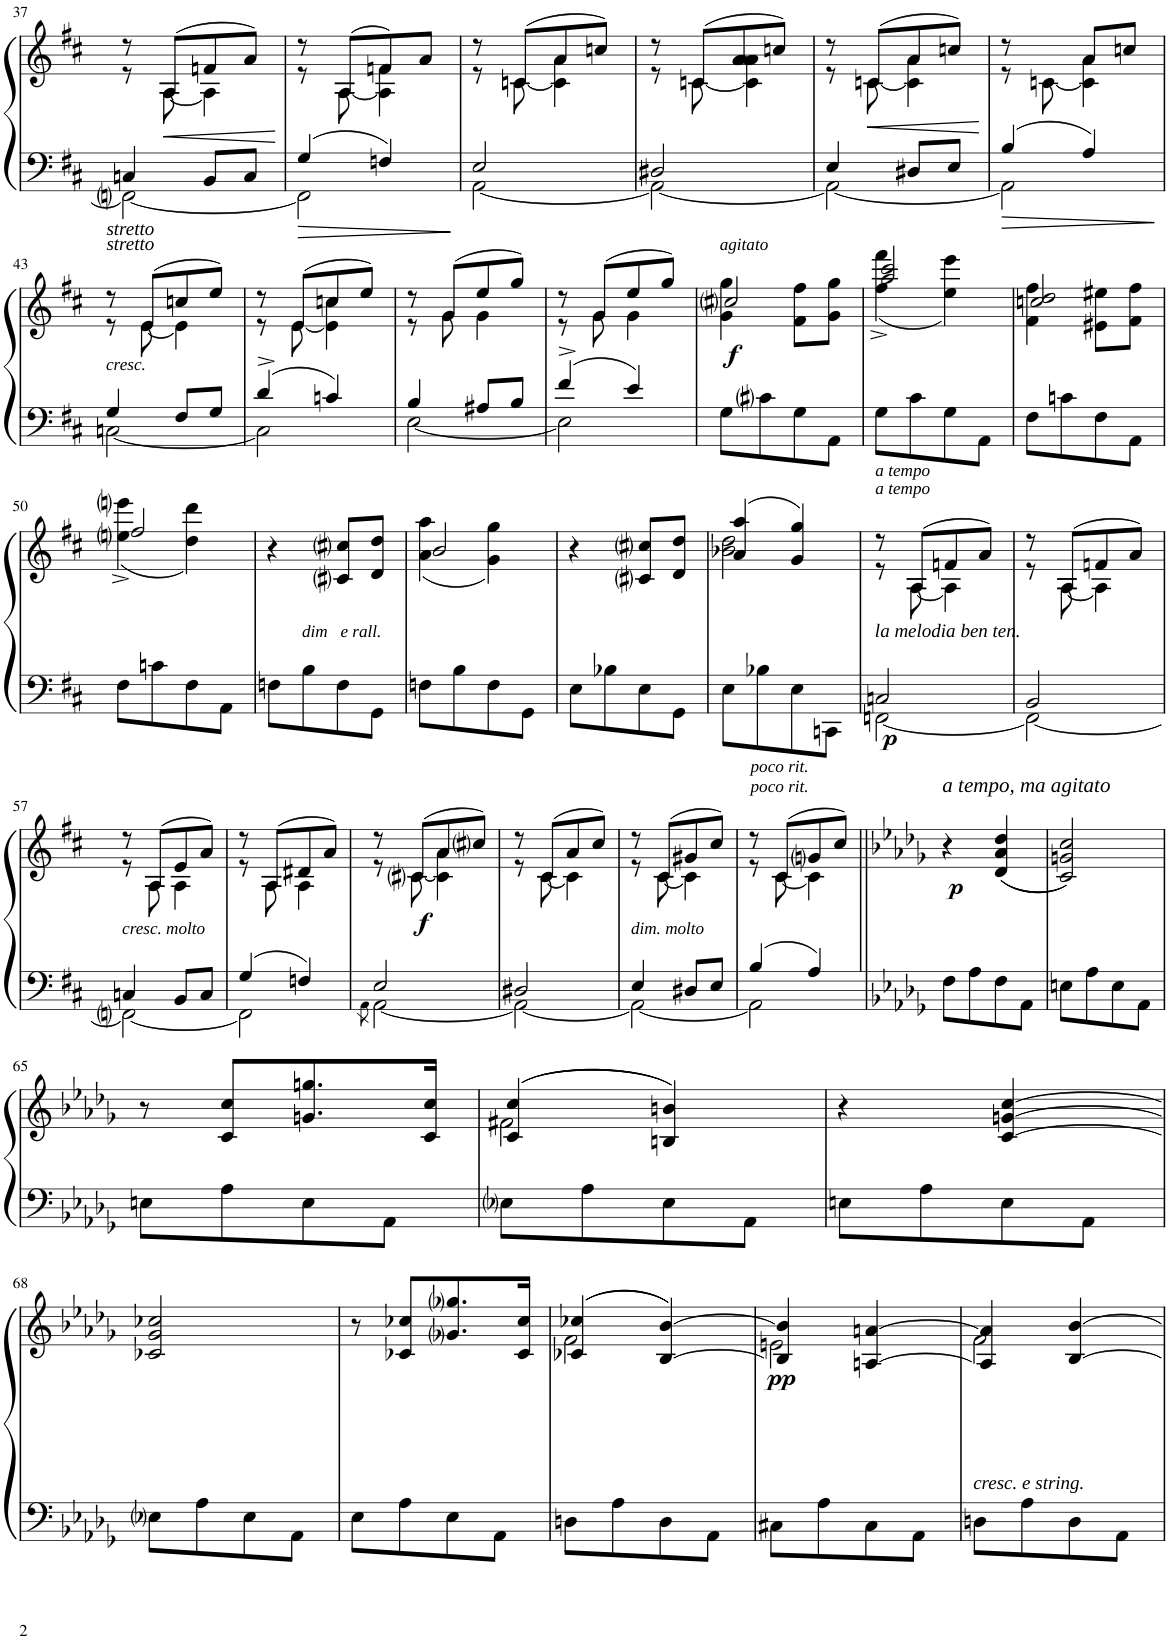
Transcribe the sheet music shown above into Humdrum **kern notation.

**kern	**kern	**dynam
*part1	*part1	*part1
*staff2	*staff1	*staff1/2
*I"Midi_1	*	*
!!LO:PB:g=z
*clefF4	*clefG2	*
*k[f#c#]	*k[f#c#]	*
*D:	*D:	*
*M2/4	*M2/4	*
=37	=37	=37
*^	*^	*
4Cn/	2FFni\_	8r	8r	.
!	!	!	!	!LO:HP:b
.	.	(8A/L	[8A\	<
8BB/L	.	8fn/	4A\]	.
8C/J	.	8a/J)	.	.
*v	*v	*	*	*
*	*v	*v	*
.	.	[
=38	=38	=38
*^	*^	*
4G/	2FF\]	8r	8r	.
.	.	(8A/L	[8A\	.
4Fn/	.	8fn/)	4A\] 4f\	.
.	.	8a/J	.	.
=39	=39	=39	=39	=39
2E/	[2AA\	8r	8r	.
.	.	(8cn/L	[8c\	.
.	.	8a/	4c\] 4a\	.
.	.	8ccn/J)	.	.
=40	=40	=40	=40	=40
2D#X/	2AA\_	8r	8r	.
.	.	(8cn/L	[8c\	.
.	.	8a/ 8a/	4c\] 4a\ 4a\	.
.	.	8ccn/J)	.	.
=41	=41	=41	=41	=41
4E/	2AA\_	8r	8r	.
!	!	!	!	!LO:HP:b
.	.	(8cn/L	[8c\	<
8D#X/L	.	8a/	4c\] 4a\	.
8E/J	.	8ccn/J)	.	.
*v	*v	*	*	*
*	*v	*v	*
.	.	[
=42	=42	=42
*^	*^	*
4B/	2AA\]	8r	8r	.
.	.	8ryy	[8cn\	.
4A/	.	8a/L	4c\] 4a\	.
.	.	8ccn/J	.	.
!!LO:LB:g=z	!!
=43	=43	=43	=43	=43
!	!	!LO:TX:a:i:t=stretto	!	!
!	!	!LO:TX:a:i:t=stretto	!	!
!LO:TX:a:i:t=cresc.	!	!	!	!
4G/	[2Cn\	8r	8r	.
.	.	(8e/L	[8e\	.
8F#/L	.	8ccn/	4e\]	.
8G/J	.	8ee/J)	.	.
=44	=44	=44	=44	=44
4d^/	2C\]	8r	8r	.
.	.	(8e/L	[8e\	.
4cn/	.	8ccn/	4e\] 4cc\	.
.	.	8ee/J)	.	.
=45	=45	=45	=45	=45
4B/	[2E\	8r	8r	.
.	.	(8g/L	8g\	.
8A#X/L	.	8ee/	4g\	.
8B/J	.	8gg/J)	.	.
=46	=46	=46	=46	=46
4f#^/	2E\]	8r	8r	.
.	.	(8g/L	8g\	.
4e/	.	8ee/	4g\	.
.	.	8gg/J)	.	.
*v	*v	*	*	*
=47	=47	=47	=47
!	!LO:TX:a:i:t=agitato	!	!
!	!	!	!LO:DY:b
8G\L	2cc#i/	4g\ 4gg\	f
8c#i\	.	.	.
8G\	.	8f#\ 8ff#\L	.
8AA\J	.	8g\ 8gg\J	.
=48	=48	=48	=48
8G\L	2aa/ 2ccc#/	(4ff#\^ 4fff#\^	.
8c#\	.	.	.
8G\	.	4ee\ 4eee\)	.
8AA\J	.	.	.
=49	=49	=49	=49
8F#\L	2ccn/ 2dd/	4f#\ 4ff#\	.
8cn\	.	.	.
8F#\	.	8e#X\ 8ee#X\L	.
8AA\J	.	8f#\ 8ff#\J	.
!!LO:LB:g=z	!!
=50	=50	=50	=50
8F#\L	2ff#/	(4eeni\^ 4eeeni\^	.
8cn\	.	.	.
8F#\	.	4dd\ 4ddd\)	.
8AA\J	.	.	.
*	*v	*v	*
=51	=51	=51
8Fn\L	4r	.
!LO:TX:a:i:t=dim   e rall.	!	!
8B\	.	.
8F\	8c#i/ 8cc#i/L	.
8GG\J	8d/ 8dd/J	.
=52	=52	=52
*	*^	*
8Fn\L	2b/	(4a\ 4aa\	.
8B\	.	.	.
8F\	.	4g\ 4gg\)	.
8GG\J	.	.	.
*	*v	*v	*
=53	=53	=53
8E\L	4r	.
8B-X\	.	.
8E\	8c#i/ 8cc#i/L	.
8GG\J	8d/ 8dd/J	.
=54	=54	=54
*	*^	*
8E\L	(4a/ 4aa/	2b-X\ 2dd\	.
8B-X\	.	.	.
8E\	4g/ 4gg/)	.	.
8CCn\J	.	.	.
=55	=55	=55	=55
*^	*	*	*
!	!	!LO:TX:a:i:t=a tempo	!	!
!	!	!LO:TX:a:i:t=a tempo	!	!
!LO:TX:a:i:t=la melodia ben ten.	!	!	!	!
!	!	!	!	!LO:DY:b=2
2Cn/	[2FFn\	8r	8r	p
.	.	(8A/L	[8A\	.
.	.	8fn/	4A\]	.
.	.	8a/J)	.	.
=56	=56	=56	=56	=56
2BB/	2FF\_	8r	8r	.
.	.	(8A/L	[8A\	.
.	.	8fn/	4A\]	.
.	.	8a/J)	.	.
!!LO:LB:g=z	!!
=57	=57	=57	=57	=57
!LO:TX:a:i:t=cresc. molto	!	!	!	!
4Cn/	2FFni\_	8r	8r	.
.	.	(8A/L	8A\	.
8BB/L	.	8e/	4A\	.
8C/J	.	8a/J)	.	.
=58	=58	=58	=58	=58
4G/	2FF\]	8r	8r	.
.	.	(8A/L	8A\	.
4Fn/	.	8d#X/	4A\	.
.	.	8a/J)	.	.
=59	=59	=59	=59	=59
.	8qAA\	.	.	.
2E/	[2AA\	8r	8r	.
!	!	!	!	!LO:DY:b
.	.	(8c#i/L	[8c#i\	f
.	.	8a/	4c#\] 4a\	.
.	.	8cc#i/J)	.	.
=60	=60	=60	=60	=60
2D#X/	2AA\_	8r	8r	.
.	.	(8c#/L	[8c#\	.
.	.	8a/	4c#\]	.
.	.	8cc#/J)	.	.
=61	=61	=61	=61	=61
!LO:TX:a:i:t=dim. molto	!	!	!	!
4E/	2AA\_	8r	8r	.
.	.	(8c#/L	[8c#\	.
8D#X/L	.	8g#X/	4c#\]	.
8E/J	.	8cc#/J)	.	.
=62	=62	=62	=62	=62
!	!	!LO:TX:a:i:t=poco rit.	!	!
!	!	!LO:TX:a:i:t=poco rit.	!	!
4B/	2AA\]	8r	8r	.
.	.	(8c#/L	[8c#\	.
4A/	.	8gni/	4c#\]	.
.	.	8cc#/J)	.	.
*v	*v	*	*	*
*	*v	*v	*
=63||	=63||	=63||
*k[b-e-a-d-g-]	*k[b-e-a-d-g-]	*
!	!LO:TX:a:i:t=a tempo, ma agitato	!
!	!	!LO:DY:b
8F\L	4r	p
8A-\	.	.
8F\	((4d-/ 4a-/ 4dd-/	.
8AA-\J	.	.
=64	=64	=64
8En\L	2c/ 2gn/ 2cc/))	.
8A-\	.	.
8E\	.	.
8AA-\J	.	.
!!LO:LB:g=z
=65	=65	=65
8En\L	8r	.
8A-\	8c/ 8cc/L	.
8E\	8.gn/ 8.ggn/	.
8AA-\J	.	.
.	16c/ 16cc/Jk	.
=66	=66	=66
*	*^	*
8E-i\L	((4c/ 4cc/	2f#X\	.
8A-\	.	.	.
8E-\	4Bn/ 4bn/))	.	.
8AA-\J	.	.	.
*	*v	*v	*
=67	=67	=67
8En\L	4r	.
8A-\	.	.
8E\	[4c/ [4gn/ [4cc/	.
8AA-\J	.	.
!!LO:LB:g=z
=68	=68	=68
8E-i\L	2c-X/ 2g-/ 2cc-X/	.
8A-\	.	.
8E-\	.	.
8AA-\J	.	.
=69	=69	=69
8E-\L	8r	.
8A-\	8c-X/ 8cc-X/L	.
8E-\	8.g-i/ 8.gg-i/	.
8AA-\J	.	.
.	16c-/ 16cc-/Jk	.
=70	=70	=70
*	*^	*
8Dn\L	((4c-X/ 4cc-X/	2f\	.
8A-\	.	.	.
8D\	[4B-/ [4b-/))	.	.
8AA-\J	.	.	.
=71	=71	=71	=71
!	!	!	!LO:DY:b
8C#X\L	4B-/] 4b-/]	2en\	pp
8A-\	.	.	.
8C#\	[4An/ [4an/	.	.
8AA-\J	.	.	.
=72	=72	=72	=72
!	!LO:TX:b:i:t=cresc. e string.	!	!
8Dn\L	4A/] 4a/]	2f\	.
8A-\	.	.	.
8D\	[4B-/ [4b-/	.	.
8AA-\J	.	.	.
*	*v	*v	*
=	=	=
*-	*-	*-
